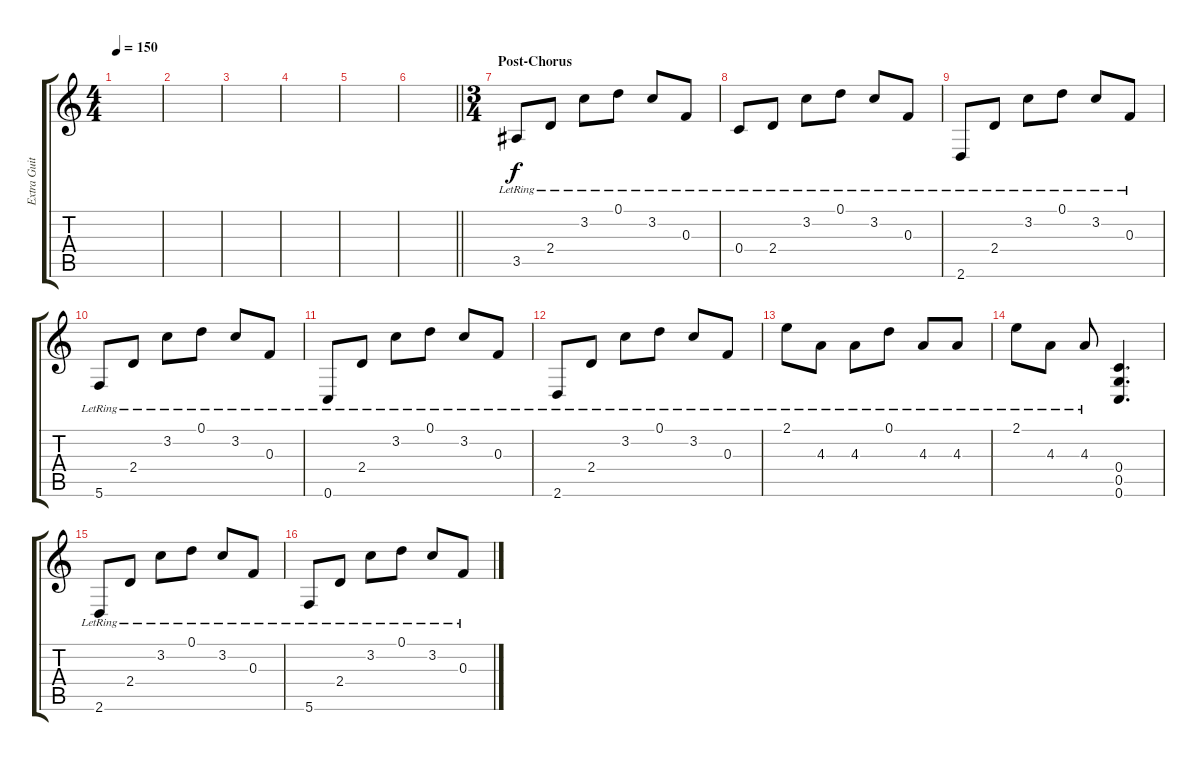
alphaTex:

\track ("Extra Guitar" "Extra Guit") {instrument overdrivenguitar}
\staff {score tabs}
\tuning (D4 A3 F3 C3 G2 C2) {hide}
\ts (4 4)
\tempo 150
\clef g2
\ks c
|
|
|
|
|
\barLineRight lightlight
|
\ts (3 4)
\section ("" "Post-Chorus")
3.5{lr}.8{volume 4 instrument electricguitarclean} 2.4{lr}.8 3.2{lr}.8 0.1{lr}.8 3.2{lr}.8 0.3{lr}.8 |
0.4{lr}.8 2.4{lr}.8 3.2{lr}.8 0.1{lr}.8 3.2{lr}.8 0.3{lr}.8 |
2.6{lr}.8 2.4{lr}.8 3.2{lr}.8 0.1{lr}.8 3.2{lr}.8 0.3{lr}.8 |
5.6{lr}.8 2.4{lr}.8 3.2{lr}.8 0.1{lr}.8 3.2{lr}.8 0.3{lr}.8 |
0.6{lr}.8 2.4{lr}.8 3.2{lr}.8 0.1{lr}.8 3.2{lr}.8 0.3{lr}.8 |
2.6{lr}.8 2.4{lr}.8 3.2{lr}.8 0.1{lr}.8 3.2{lr}.8 0.3{lr}.8 |
2.1{lr}.8 4.3{lr}.8 4.3{lr}.8 0.1{lr}.8 4.3{lr}.8 4.3{lr}.8 |
2.1{lr}.8 4.3{lr}.8 4.3{lr}.8 (0.4 0.5 0.6).4{d volume 16 instrument overdrivenguitar} |
2.6{lr}.8{volume 4 balance 8 instrument overdrivenguitar} 2.4{lr}.8 3.2{lr}.8 0.1{lr}.8 3.2{lr}.8 0.3{lr}.8 |
5.6{lr}.8 2.4{lr}.8 3.2{lr}.8 0.1{lr}.8 3.2{lr}.8 0.3{lr}.8
